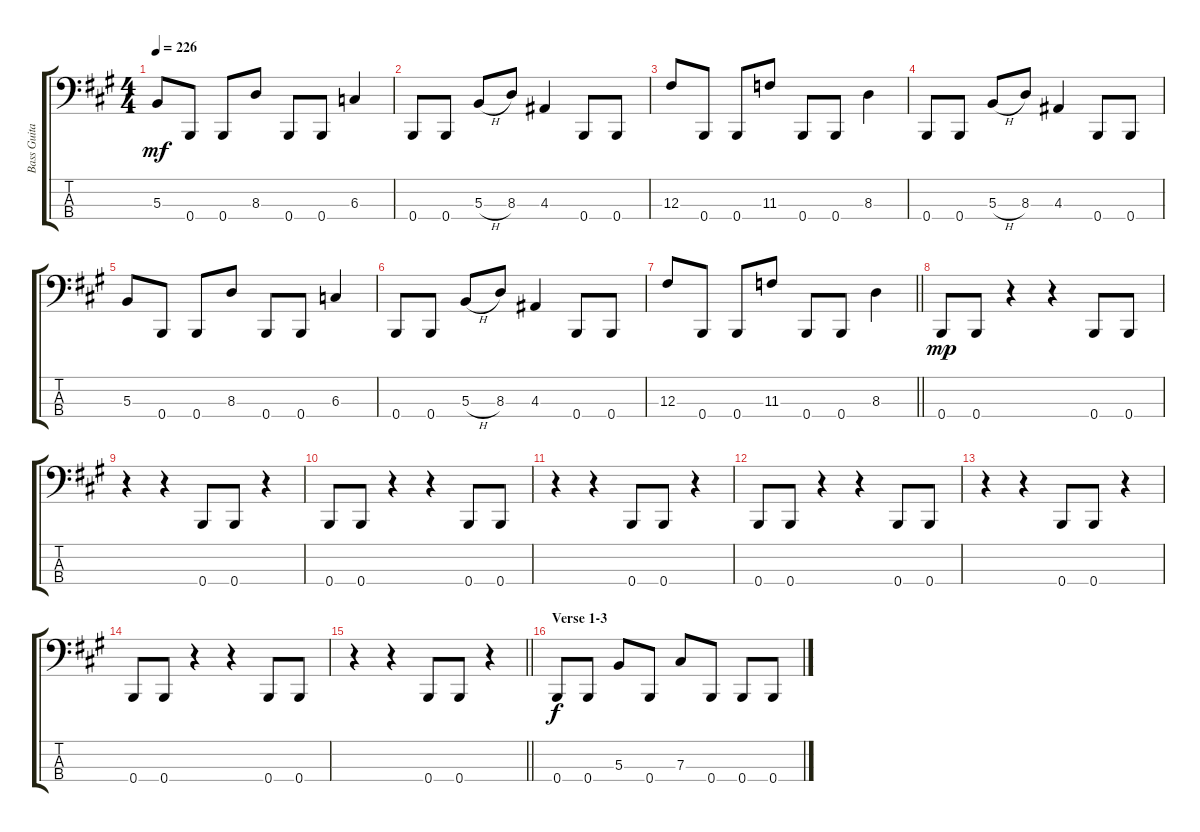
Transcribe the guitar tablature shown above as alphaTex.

\track ("Bass Guitar" "Bass Guita") {instrument electricbasspick}
\staff {score tabs}
\tuning (E2 B1 Gb1 B0) {hide}
\ts (4 4)
\tempo 226
\clef f4
\ks a
5.3.8{dy mf} 0.4.8 0.4.8 8.3.8 0.4.8 0.4.8 6.3.4 |
0.4.8 0.4.8 5.3{h}.8 8.3.8 4.3.4 0.4.8 0.4.8 |
12.3.8 0.4.8 0.4.8 11.3.8 0.4.8 0.4.8 8.3.4 |
0.4.8 0.4.8 5.3{h}.8 8.3.8 4.3.4 0.4.8 0.4.8 |
5.3.8 0.4.8 0.4.8 8.3.8 0.4.8 0.4.8 6.3.4 |
0.4.8 0.4.8 5.3{h}.8 8.3.8 4.3.4 0.4.8 0.4.8 |
\barLineRight lightlight
12.3.8 0.4.8 0.4.8 11.3.8 0.4.8 0.4.8 8.3.4 |
0.4.8{dy mp} 0.4.8 r.4 r.4 0.4.8 0.4.8 |
r.4 r.4 0.4.8 0.4.8 r.4 |
0.4.8 0.4.8 r.4 r.4 0.4.8 0.4.8 |
r.4 r.4 0.4.8 0.4.8 r.4 |
0.4.8 0.4.8 r.4 r.4 0.4.8 0.4.8 |
r.4 r.4 0.4.8 0.4.8 r.4 |
0.4.8 0.4.8 r.4 r.4 0.4.8 0.4.8 |
\barLineRight lightlight
r.4 r.4 0.4.8 0.4.8 r.4 |
\section ("" "Verse 1-3")
0.4.8{dy f} 0.4.8 5.3.8 0.4.8 7.3.8 0.4.8 0.4.8 0.4.8
